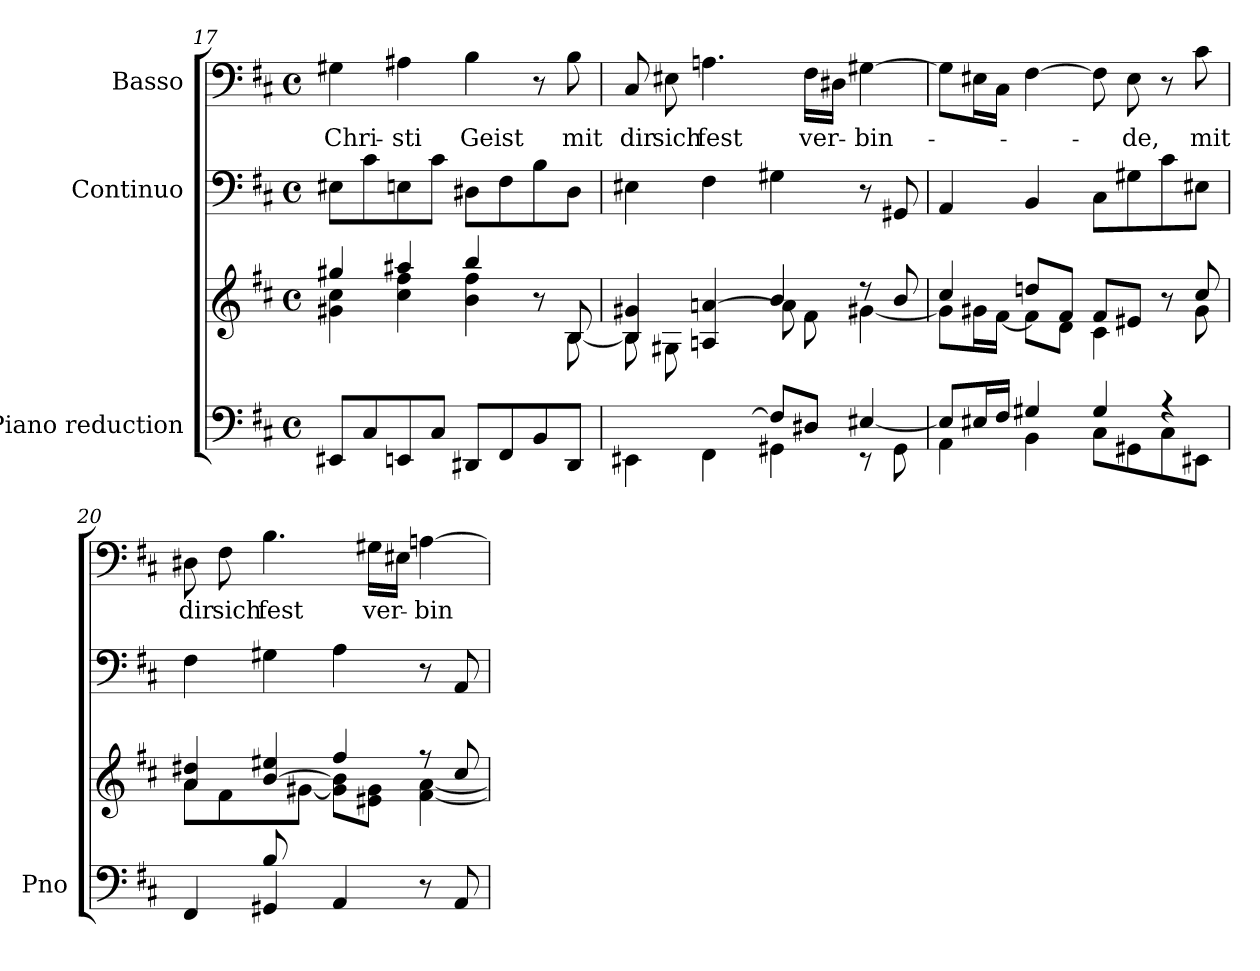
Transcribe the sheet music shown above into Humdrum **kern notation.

**kern	**kern	**kern	**kern	**text
*part3	*part3	*part2	*part1	*part1
*staff4	*staff3	*staff2	*staff1	*staff1
*I"Piano reduction	*	*I"Continuo	*I"Basso	*
*I'Pno	*	*	*	*
*clefF4	*clefG2	*clefF4	*clefF4	*
*k[f#c#]	*k[f#c#]	*k[f#c#]	*k[f#c#]	*
*M4/4	*M4/4	*M4/4	*M4/4	*
*met(c)	*met(c)	*met(c)	*met(c)	*
=17	=17	=17	=17	=17
*	*^	*	*	*
!	!	!	!	!	!LO:LY:b
8EE#X/L	4gg#X/	4g#X\ 4cc#\	8E#X\L	4G#X\	Chri-
8C#/	.	.	8c#\	.	.
!	!	!	!	!	!LO:LY:b
8EEn/	4aa#X/	4cc#\ 4ff#\	8En\	4A#X\	-sti
8C#/J	.	.	8c#\J	.	.
!	!	!	!	!	!LO:LY:b
8DD#X/L	4bb/	4b\ 4ff#\	8D#X\L	4B\	Geist
8FF#/	.	.	8F#\	.	.
8BB/	8r	8ryy	8B\	8r	.
!	!	!	!	!	!LO:LY:b
8DD#/J	8B/	[8B\	8D#\J	8B\	mit
!!LO:PB:g=z
=18	=18	=18	=18	=18	=18
*^	*	*	*	*	*
*	*^	*	*	*	*	*
!	!	!	!	!	!	!	!LO:LY:b
4ryy	2ryy	4EE#X\	4B/ 4g#X/	8B\L]	4E#X\	8C#/	dir
!	!	!	!	!	!	!	!LO:LY:b
.	.	.	.	8G#X\	.	8E#X\	sich
!	!	!	!	!	!	!	!LO:LY:b
8C#/	.	4FF#\	4An/ [<4an/	4ryy	4F#\	4.An\	fest
[8F#/J	.	.	.	.	.	.	.
2ryy	8F#/L]	4GG#X\	4b/	8a\L]	4G#X\	.	.
!	!	!	!	!	!	!	!LO:LY:b
.	8D#X/J	.	.	8f#\J	.	16F#\LL	ver-
.	.	.	.	.	.	16D#X\JJ	.
!	!	!	!	!	!	!	!LO:LY:b
.	[4E#X/	8r	8r	[4g#X\	8r	[4G#X\	-bin-
.	.	8GG#\	8b/	.	8GG#X/	.	.
*	*v	*v	*	*	*	*	*
=19	=19	=19	=19	=19	=19	=19
8E#/L]	4AA\	4cc#/	8g#\L]	4AA/	8G#\L]	.
16E#X/L	.	.	16g#X\L	.	16E#X\L	.
16F#/JJ	.	.	[16f#\JJ	.	16C#\JJ	.
4G#X/	4BB\	8ddn/L	8f#\L]	4BB/	[4F#\	.
.	.	8f#/J	8d\J	.	.	.
4G#/	8C#\L	8f#/L	4c#\	8C#\L	8F#\]	.
!	!	!	!	!	!	!LO:LY:b
.	8GG#X\	8e#X/J	.	8G#X\	8E#\	-de,
4r	8C#\	8r	8ryy	8c#\	8r	.
!	!	!	!	!	!	!LO:LY:b
.	8EE#X\J	8cc#/	8g#\	8E#X\J	8c#\	mit
=20	=20	=20	=20	=20	=20	=20
!	!	!	!	!	!	!LO:LY:b
4ryy	4FF#/	4a/ 4dd#X/	8a\L	4F#\	8D#X\	dir
!	!	!	!	!	!	!LO:LY:b
.	.	.	8f#\	.	8F#\	sich
!	!	!	!	!	!	!LO:LY:b
8B/	4GG#X/	[4b/ 4ee#X/	8ryy	4G#X\	4.B\	fest
2ryy	.	.	[8g#X\J	.	.	.
.	4AA/	4ff#/	8g#\] 8b\]L	4A\	.	.
!	!	!	!	!	!	!LO:LY:b
.	.	.	8e#X\ 8g#\J	.	16G#X\LL	ver-
.	.	.	.	.	16E#X\JJ	.
!	!	!	!	!	!	!LO:LY:b
.	8r	8r	[4f#\ [4a\	8r	[4An\	-bin-
8ryy	8AA/	8cc#/	.	8AA/	.	.
*v	*v	*	*	*	*	*
*	*v	*v	*	*	*
=	=	=	=	=
*-	*-	*-	*-	*-
